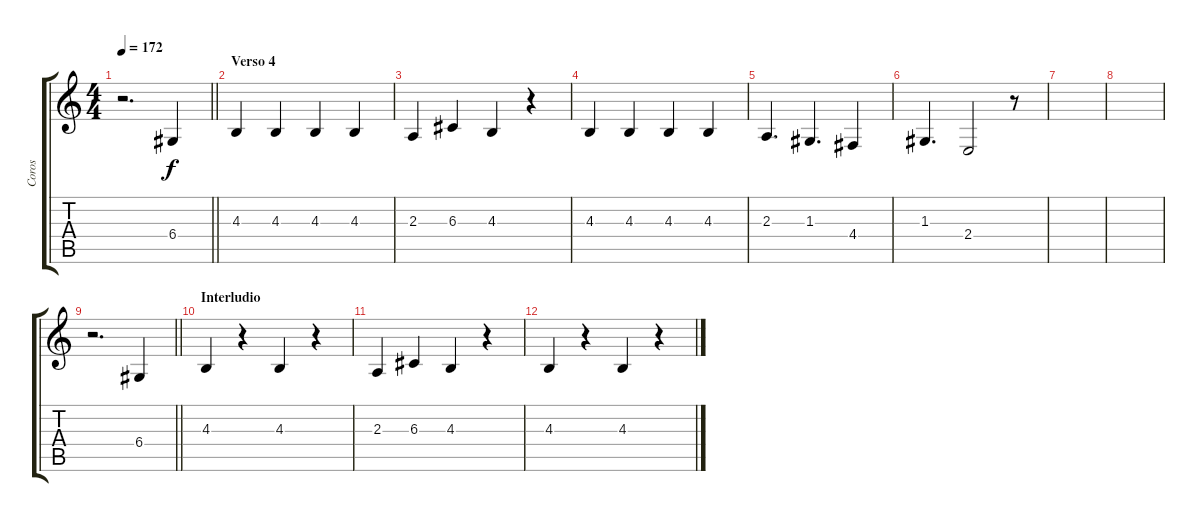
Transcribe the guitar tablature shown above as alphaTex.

\track ("Coros" "Coros") {instrument flute}
\staff {score tabs}
\tuning (E4 B3 G3 D3 A2 E2) {hide}
\ts (4 4)
\tempo 172
\clef g2
\barLineRight lightlight
\ks c
r.2{d dy f} 6.4.4 |
\section ("" "Verso 4")
4.3.4 4.3.4 4.3.4 4.3.4 |
2.3.4 6.3.4 4.3.4 r.4 |
4.3.4 4.3.4 4.3.4 4.3.4 |
2.3.4{d} 1.3.4{d} 4.4.4 |
1.3.4{d} 2.4.2 r.8 |
|
|
\barLineRight lightlight
r.2{d} 6.4.4 |
\section ("" "Interludio")
4.3.4 r.4 4.3.4 r.4 |
2.3.4 6.3.4 4.3.4 r.4 |
4.3.4 r.4 4.3.4 r.4
